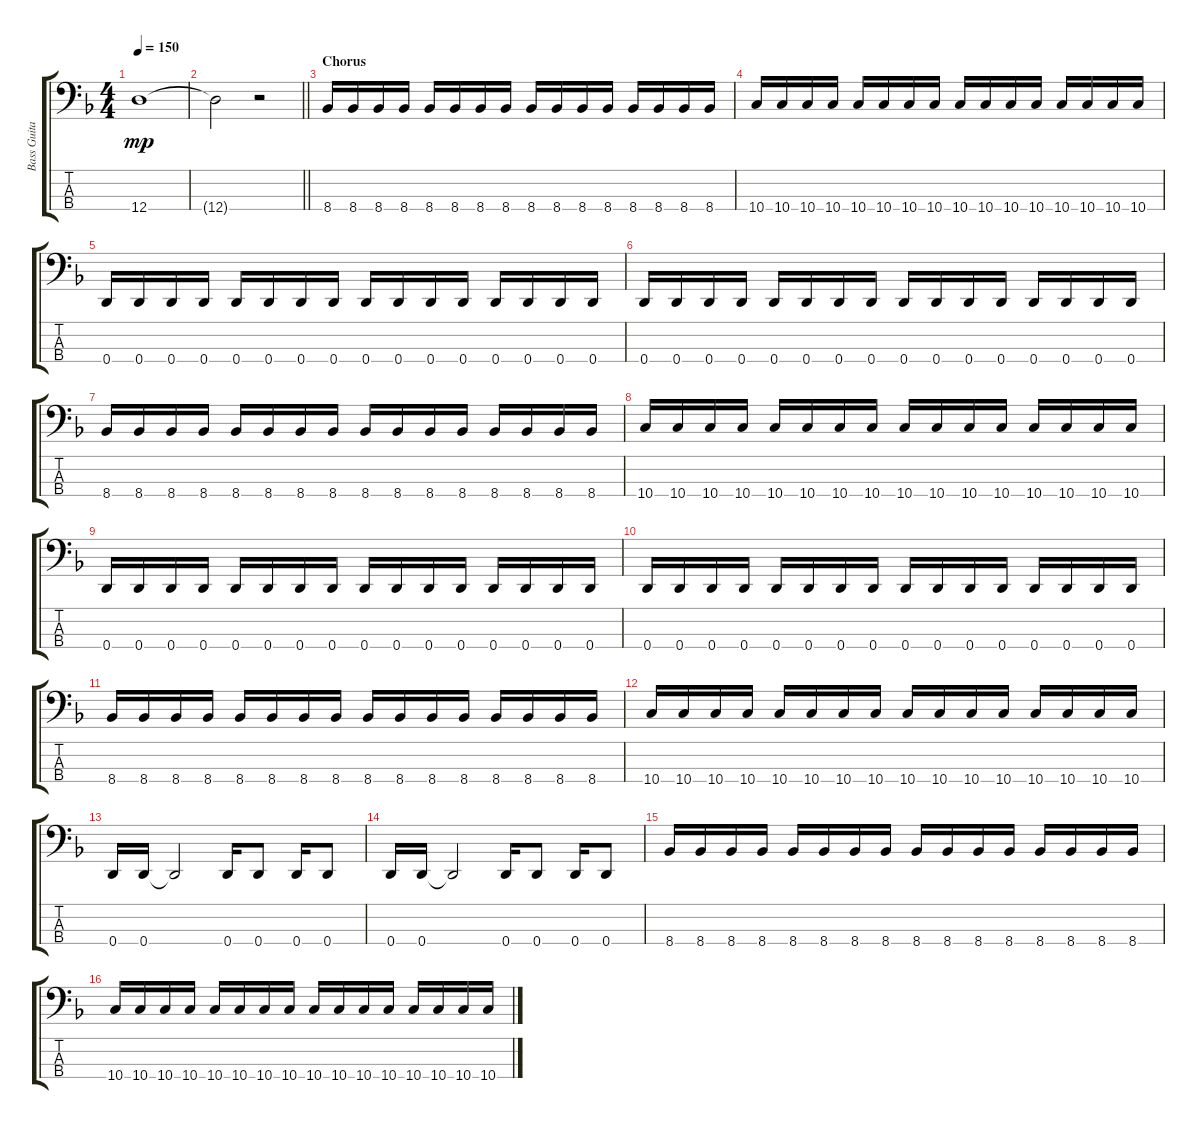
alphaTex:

\track ("Bass Guitar" "Bass Guita") {instrument electricbassfinger}
\staff {score tabs}
\tuning (G2 D2 A1 D1) {hide}
\ts (4 4)
\tempo 150
\clef f4
\ks f
12.4.1{dy mp} |
\barLineRight lightlight
12.4{t}.2 r.2 |
\section ("" "Chorus")
8.4.16 8.4.16 8.4.16 8.4.16 8.4.16 8.4.16 8.4.16 8.4.16 8.4.16 8.4.16 8.4.16 8.4.16 8.4.16 8.4.16 8.4.16 8.4.16 |
10.4.16 10.4.16 10.4.16 10.4.16 10.4.16 10.4.16 10.4.16 10.4.16 10.4.16 10.4.16 10.4.16 10.4.16 10.4.16 10.4.16 10.4.16 10.4.16 |
0.4.16 0.4.16 0.4.16 0.4.16 0.4.16 0.4.16 0.4.16 0.4.16 0.4.16 0.4.16 0.4.16 0.4.16 0.4.16 0.4.16 0.4.16 0.4.16 |
0.4.16 0.4.16 0.4.16 0.4.16 0.4.16 0.4.16 0.4.16 0.4.16 0.4.16 0.4.16 0.4.16 0.4.16 0.4.16 0.4.16 0.4.16 0.4.16 |
8.4.16 8.4.16 8.4.16 8.4.16 8.4.16 8.4.16 8.4.16 8.4.16 8.4.16 8.4.16 8.4.16 8.4.16 8.4.16 8.4.16 8.4.16 8.4.16 |
10.4.16 10.4.16 10.4.16 10.4.16 10.4.16 10.4.16 10.4.16 10.4.16 10.4.16 10.4.16 10.4.16 10.4.16 10.4.16 10.4.16 10.4.16 10.4.16 |
0.4.16 0.4.16 0.4.16 0.4.16 0.4.16 0.4.16 0.4.16 0.4.16 0.4.16 0.4.16 0.4.16 0.4.16 0.4.16 0.4.16 0.4.16 0.4.16 |
0.4.16 0.4.16 0.4.16 0.4.16 0.4.16 0.4.16 0.4.16 0.4.16 0.4.16 0.4.16 0.4.16 0.4.16 0.4.16 0.4.16 0.4.16 0.4.16 |
8.4.16 8.4.16 8.4.16 8.4.16 8.4.16 8.4.16 8.4.16 8.4.16 8.4.16 8.4.16 8.4.16 8.4.16 8.4.16 8.4.16 8.4.16 8.4.16 |
10.4.16 10.4.16 10.4.16 10.4.16 10.4.16 10.4.16 10.4.16 10.4.16 10.4.16 10.4.16 10.4.16 10.4.16 10.4.16 10.4.16 10.4.16 10.4.16 |
0.4.16 0.4.16 0.4{t}.2 0.4.16 0.4.8 0.4.16 0.4.8 |
0.4.16 0.4.16 0.4{t}.2 0.4.16 0.4.8 0.4.16 0.4.8 |
8.4.16 8.4.16 8.4.16 8.4.16 8.4.16 8.4.16 8.4.16 8.4.16 8.4.16 8.4.16 8.4.16 8.4.16 8.4.16 8.4.16 8.4.16 8.4.16 |
10.4.16 10.4.16 10.4.16 10.4.16 10.4.16 10.4.16 10.4.16 10.4.16 10.4.16 10.4.16 10.4.16 10.4.16 10.4.16 10.4.16 10.4.16 10.4.16
